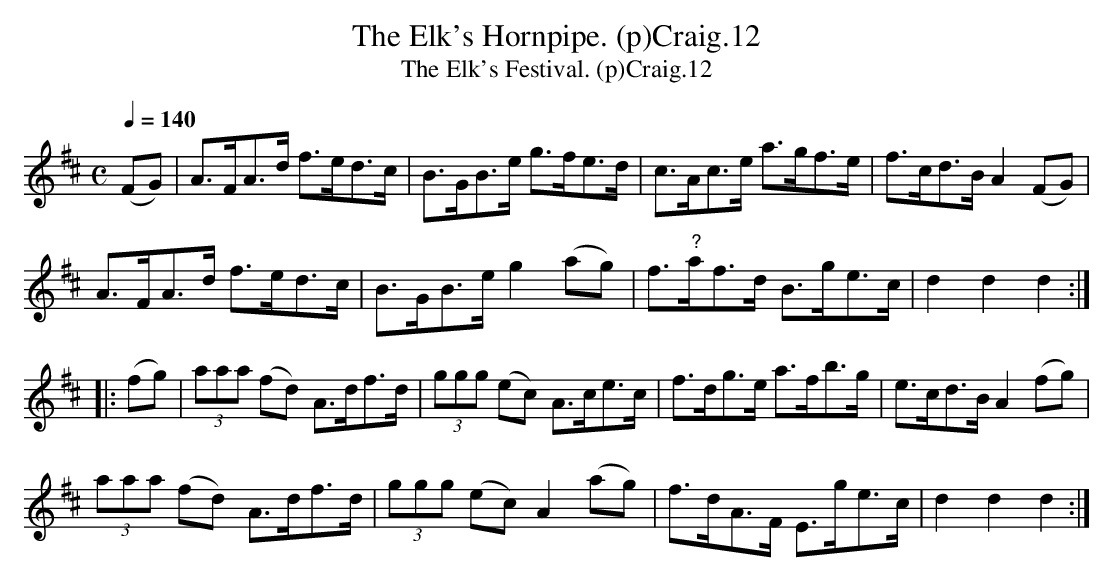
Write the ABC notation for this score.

X:1
T:Elk's Hornpipe. (p)Craig.12, The
T:Elk's Festival. (p)Craig.12, The
M:C
L:1/8
Q:1/4=140
K:D
(FG) | A>FA>d f>ed>c | B>GB>e g>fe>d | c>Ac>e a>gf>e | f>cd>B A2 (FG) |
A>FA>d f>ed>c | B>GB>e g2 (ag) | f>"?"af>d B>ge>c | d2d2d2 :|
|: (fg) | (3aaa (fd) A>df>d | (3ggg (ec) A>ce>c | f>dg>e a>fb>g | e>cd>B A2 (fg) |
(3aaa (fd) A>df>d | (3ggg (ec) A2 (ag) | f>dA>F E>ge>c | d2d2d2 :|
